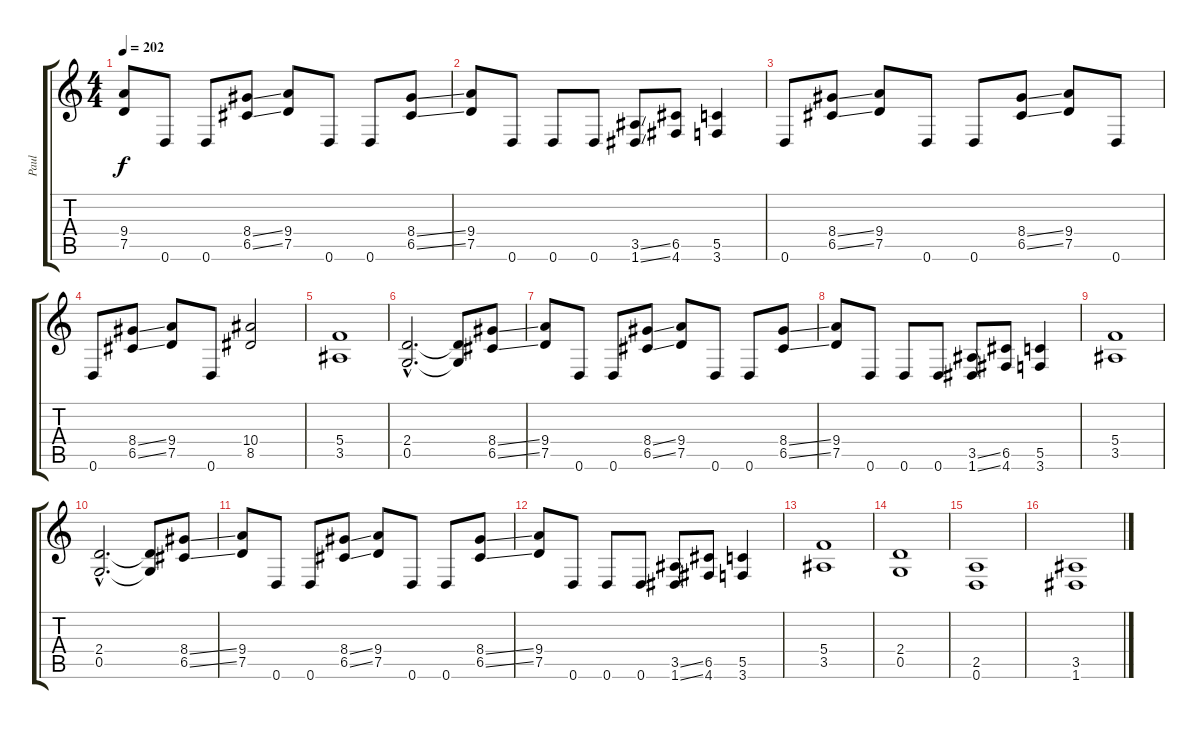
\track ("Paul" "Paul") {instrument distortionguitar}
\staff {score tabs}
\tuning (D4 A3 F3 C3 G2 D2) {hide}
\ts (4 4)
\tempo 202
\clef g2
\ks c
(9.4 7.5).8{dy f} 0.6.8 0.6.8 (8.4{ss} 6.5{ss}).8 (9.4 7.5).8 0.6.8 0.6.8 (8.4{ss} 6.5{ss}).8 |
(9.4 7.5).8 0.6.8 0.6.8 0.6.8 (3.5{ss} 1.6{ss}).8 (6.5 4.6).8 (5.5 3.6).4 |
0.6.8 (8.4{ss} 6.5{ss}).8 (9.4 7.5).8 0.6.8 0.6.8 (8.4{ss} 6.5{ss}).8 (9.4 7.5).8 0.6.8 |
0.6.8 (8.4{ss} 6.5{ss}).8 (9.4 7.5).8 0.6.8 (10.4 8.5).2 |
(5.4 3.5).1 |
(2.4{hac} 0.5{hac}).2{d} (2.4{t} 0.5{t}).8 (8.4{ss} 6.5{ss}).8 |
(9.4 7.5).8 0.6.8 0.6.8 (8.4{ss} 6.5{ss}).8 (9.4 7.5).8 0.6.8 0.6.8 (8.4{ss} 6.5{ss}).8 |
(9.4 7.5).8 0.6.8 0.6.8 0.6.8 (3.5{ss} 1.6{ss}).8 (6.5 4.6).8 (5.5 3.6).4 |
(5.4 3.5).1 |
(2.4{hac} 0.5{hac}).2{d} (2.4{t} 0.5{t}).8 (8.4{ss} 6.5{ss}).8 |
(9.4 7.5).8 0.6.8 0.6.8 (8.4{ss} 6.5{ss}).8 (9.4 7.5).8 0.6.8 0.6.8 (8.4{ss} 6.5{ss}).8 |
(9.4 7.5).8 0.6.8 0.6.8 0.6.8 (3.5{ss} 1.6{ss}).8 (6.5 4.6).8 (5.5 3.6).4 |
(5.4 3.5).1 |
(2.4 0.5).1 |
(2.5 0.6).1 |
(3.5 1.6).1
